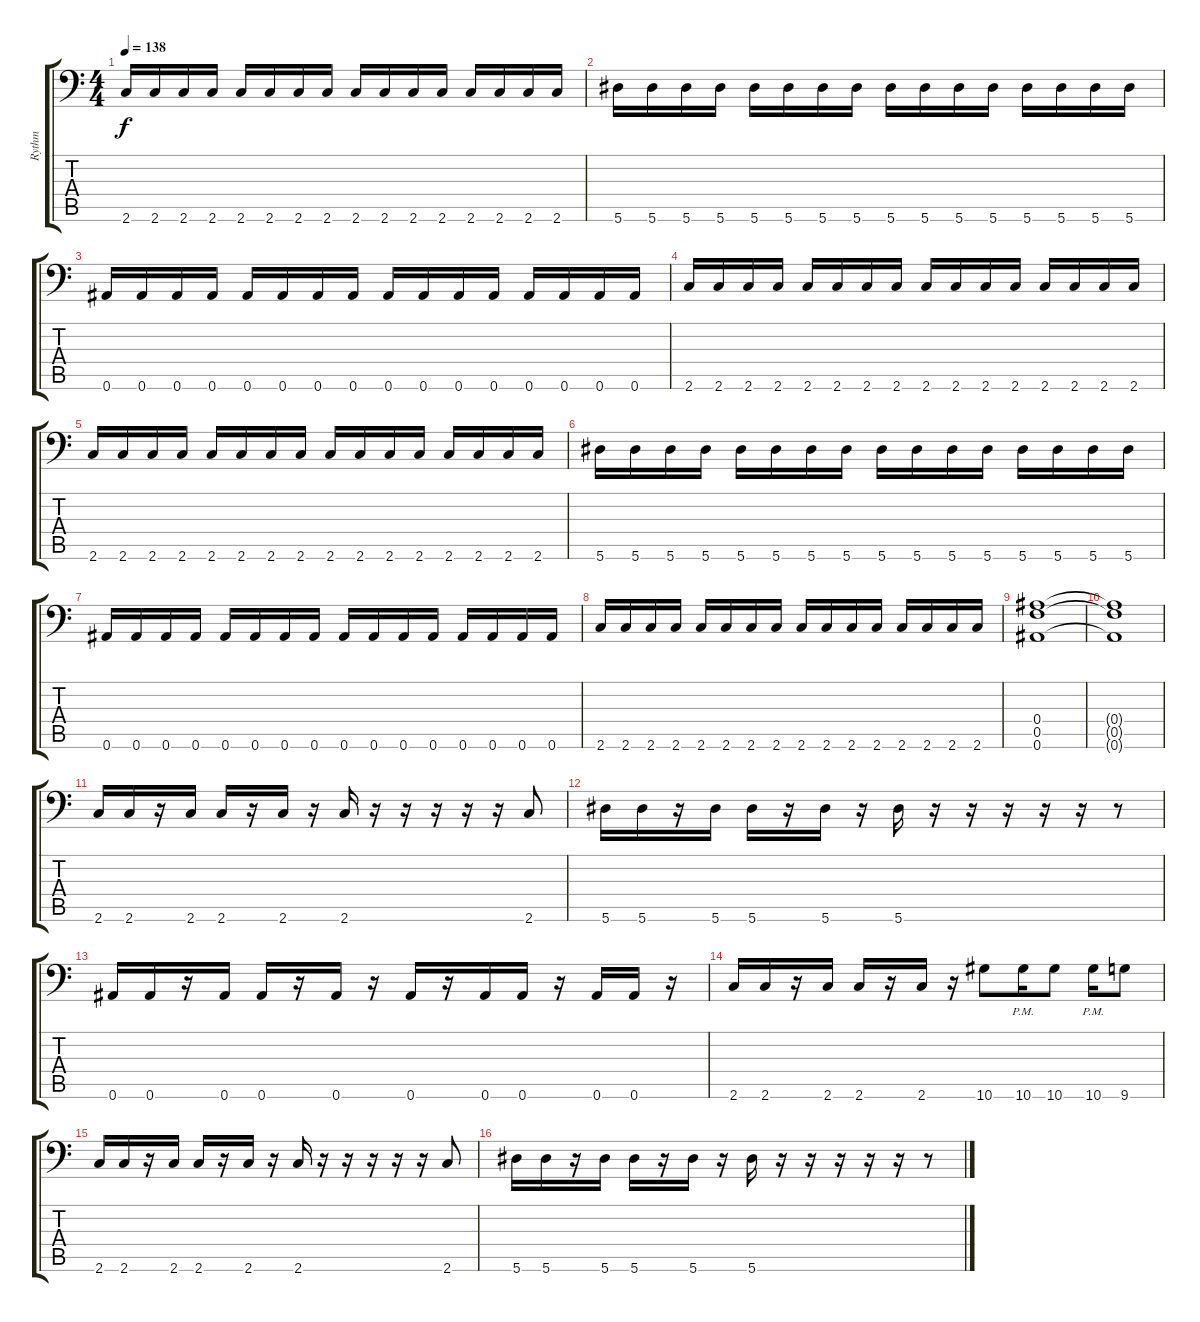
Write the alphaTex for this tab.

\track ("Rythm" "Rythm") {instrument distortionguitar}
\staff {score tabs}
\tuning (C4 G3 Eb3 Bb2 F2 Bb1) {hide}
\ts (4 4)
\tempo 138
\clef f4
\ks c
2.6.16{dy f} 2.6.16 2.6.16 2.6.16 2.6.16 2.6.16 2.6.16 2.6.16 2.6.16 2.6.16 2.6.16 2.6.16 2.6.16 2.6.16 2.6.16 2.6.16 |
5.6.16 5.6.16 5.6.16 5.6.16 5.6.16 5.6.16 5.6.16 5.6.16 5.6.16 5.6.16 5.6.16 5.6.16 5.6.16 5.6.16 5.6.16 5.6.16 |
0.6.16 0.6.16 0.6.16 0.6.16 0.6.16 0.6.16 0.6.16 0.6.16 0.6.16 0.6.16 0.6.16 0.6.16 0.6.16 0.6.16 0.6.16 0.6.16 |
2.6.16 2.6.16 2.6.16 2.6.16 2.6.16 2.6.16 2.6.16 2.6.16 2.6.16 2.6.16 2.6.16 2.6.16 2.6.16 2.6.16 2.6.16 2.6.16 |
2.6.16 2.6.16 2.6.16 2.6.16 2.6.16 2.6.16 2.6.16 2.6.16 2.6.16 2.6.16 2.6.16 2.6.16 2.6.16 2.6.16 2.6.16 2.6.16 |
5.6.16 5.6.16 5.6.16 5.6.16 5.6.16 5.6.16 5.6.16 5.6.16 5.6.16 5.6.16 5.6.16 5.6.16 5.6.16 5.6.16 5.6.16 5.6.16 |
0.6.16 0.6.16 0.6.16 0.6.16 0.6.16 0.6.16 0.6.16 0.6.16 0.6.16 0.6.16 0.6.16 0.6.16 0.6.16 0.6.16 0.6.16 0.6.16 |
2.6.16 2.6.16 2.6.16 2.6.16 2.6.16 2.6.16 2.6.16 2.6.16 2.6.16 2.6.16 2.6.16 2.6.16 2.6.16 2.6.16 2.6.16 2.6.16 |
(0.4 0.5 0.6).1 |
(0.4{t} 0.5{t} 0.6{t}).1 |
2.6.16 2.6.16 r.16 2.6.16 2.6.16 r.16 2.6.16 r.16 2.6.16 r.16 r.16 r.16 r.16 r.16 2.6.8 |
5.6.16 5.6.16 r.16 5.6.16 5.6.16 r.16 5.6.16 r.16 5.6.16 r.16 r.16 r.16 r.16 r.16 r.8 |
0.6.16 0.6.16 r.16 0.6.16 0.6.16 r.16 0.6.16 r.16 0.6.16 r.16 0.6.16 0.6.16 r.16 0.6.16 0.6.16 r.16 |
2.6.16 2.6.16 r.16 2.6.16 2.6.16 r.16 2.6.16 r.16 10.6.8 10.6{pm}.16 10.6.8 10.6{pm}.16 9.6.8 |
2.6.16 2.6.16 r.16 2.6.16 2.6.16 r.16 2.6.16 r.16 2.6.16 r.16 r.16 r.16 r.16 r.16 2.6.8 |
5.6.16 5.6.16 r.16 5.6.16 5.6.16 r.16 5.6.16 r.16 5.6.16 r.16 r.16 r.16 r.16 r.16 r.8
